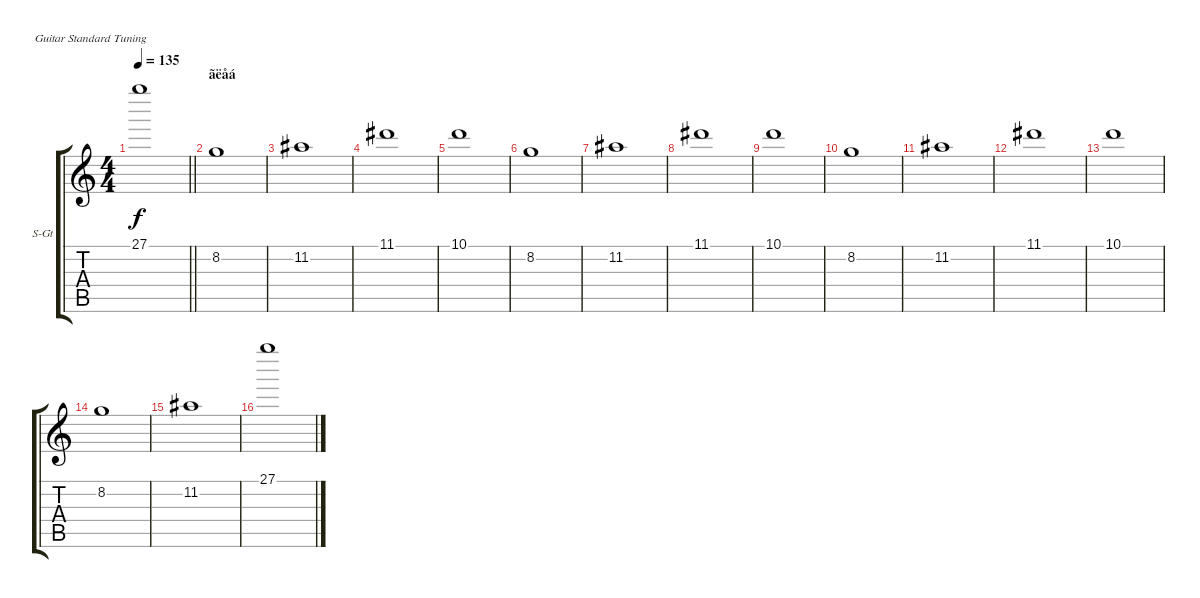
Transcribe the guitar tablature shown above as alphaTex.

\bracketExtendMode groupsimilarinstruments
\firstSystemTrackNameOrientation horizontal
\otherSystemsTrackNameOrientation horizontal
\track ("Äîðîæêà 8" "S-Gt") {instrument stringensemble1}
\staff {score tabs}
\tuning (E4 B3 G3 D3 A2 E2)
\displaytranspose 12
\ts (4 4)
\tempo 135
\clef g2
\barLineRight lightlight
\ks c
27.1.1{dy f} |
\section ("" "ãëåá")
8.2.1 |
11.2.1 |
11.1.1 |
10.1.1 |
8.2.1 |
11.2.1 |
11.1.1 |
10.1.1 |
8.2.1 |
11.2.1 |
11.1.1 |
10.1.1 |
8.2.1 |
11.2.1 |
27.1.1
